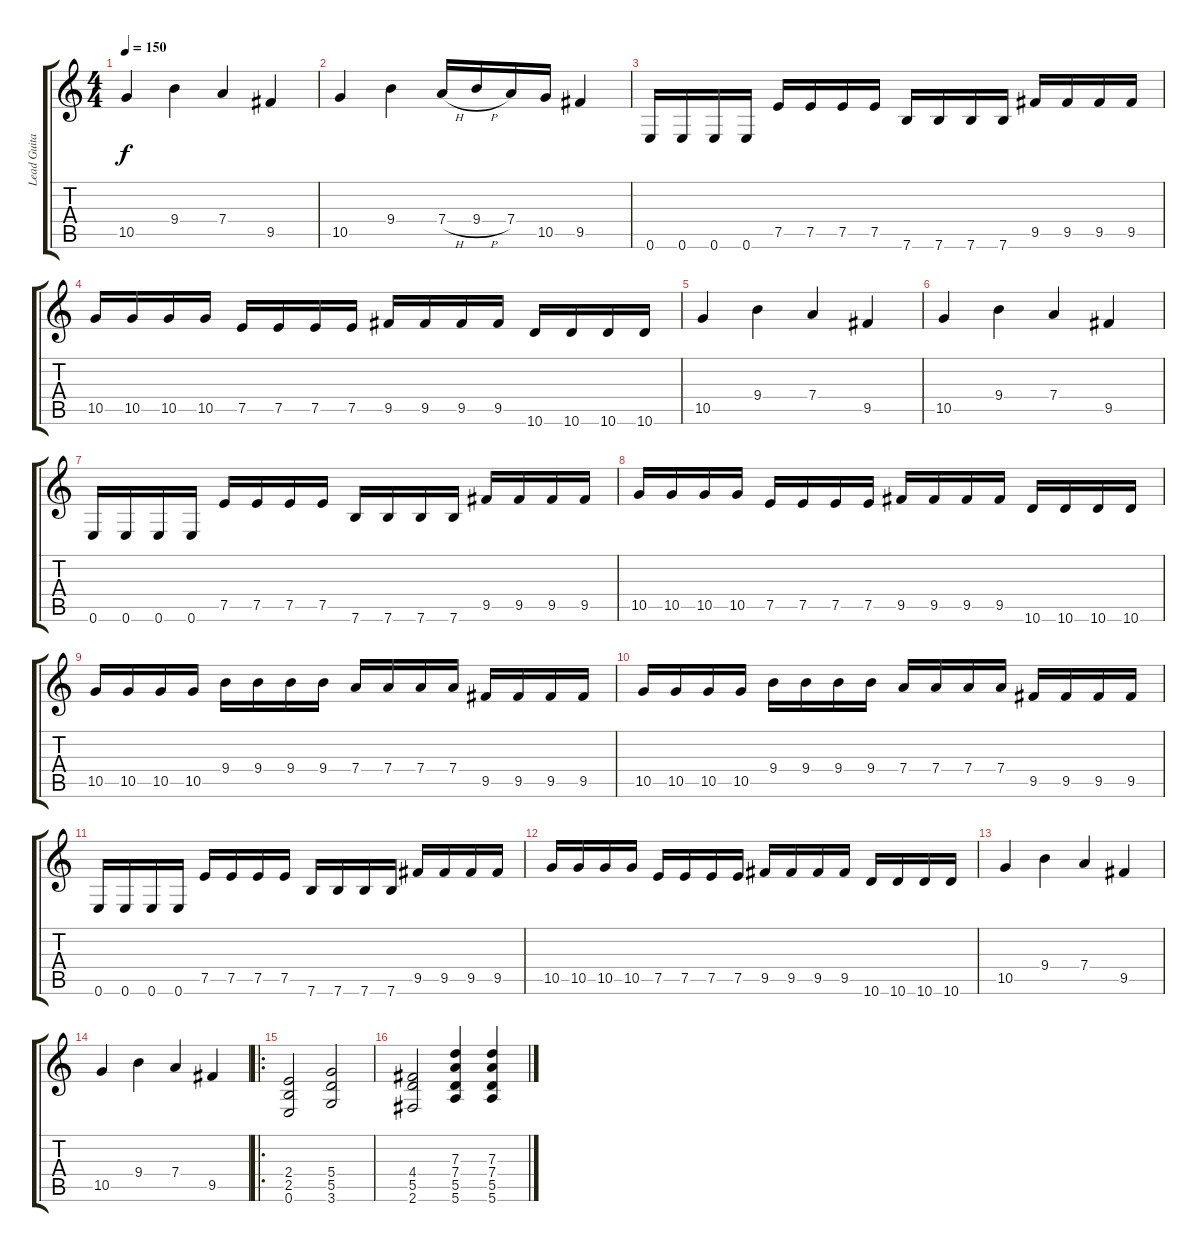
\track ("Lead Guitar" "Lead Guita") {instrument distortionguitar}
\staff {score tabs}
\tuning (E4 B3 G3 D3 A2 E2) {hide}
\ts (4 4)
\tempo 150
\clef g2
\ks c
10.5.4{dy f} 9.4.4 7.4.4 9.5.4 |
10.5.4 9.4.4 7.4{h}.16 9.4{h}.16 7.4.16 10.5.16 9.5.4 |
0.6.16 0.6.16 0.6.16 0.6.16 7.5.16 7.5.16 7.5.16 7.5.16 7.6.16 7.6.16 7.6.16 7.6.16 9.5.16 9.5.16 9.5.16 9.5.16 |
10.5.16 10.5.16 10.5.16 10.5.16 7.5.16 7.5.16 7.5.16 7.5.16 9.5.16 9.5.16 9.5.16 9.5.16 10.6.16 10.6.16 10.6.16 10.6.16 |
10.5.4 9.4.4 7.4.4 9.5.4 |
10.5.4 9.4.4 7.4.4 9.5.4 |
0.6.16 0.6.16 0.6.16 0.6.16 7.5.16 7.5.16 7.5.16 7.5.16 7.6.16 7.6.16 7.6.16 7.6.16 9.5.16 9.5.16 9.5.16 9.5.16 |
10.5.16 10.5.16 10.5.16 10.5.16 7.5.16 7.5.16 7.5.16 7.5.16 9.5.16 9.5.16 9.5.16 9.5.16 10.6.16 10.6.16 10.6.16 10.6.16 |
10.5.16 10.5.16 10.5.16 10.5.16 9.4.16 9.4.16 9.4.16 9.4.16 7.4.16 7.4.16 7.4.16 7.4.16 9.5.16 9.5.16 9.5.16 9.5.16 |
10.5.16 10.5.16 10.5.16 10.5.16 9.4.16 9.4.16 9.4.16 9.4.16 7.4.16 7.4.16 7.4.16 7.4.16 9.5.16 9.5.16 9.5.16 9.5.16 |
0.6.16 0.6.16 0.6.16 0.6.16 7.5.16 7.5.16 7.5.16 7.5.16 7.6.16 7.6.16 7.6.16 7.6.16 9.5.16 9.5.16 9.5.16 9.5.16 |
10.5.16 10.5.16 10.5.16 10.5.16 7.5.16 7.5.16 7.5.16 7.5.16 9.5.16 9.5.16 9.5.16 9.5.16 10.6.16 10.6.16 10.6.16 10.6.16 |
10.5.4 9.4.4 7.4.4 9.5.4 |
10.5.4 9.4.4 7.4.4 9.5.4 |
\ro
(2.4 2.5 0.6).2{volume 10} (5.4 5.5 3.6).2 |
(4.4 5.5 2.6).2 (7.3 7.4 5.5 5.6).4 (7.3 7.4 5.5 5.6).4
